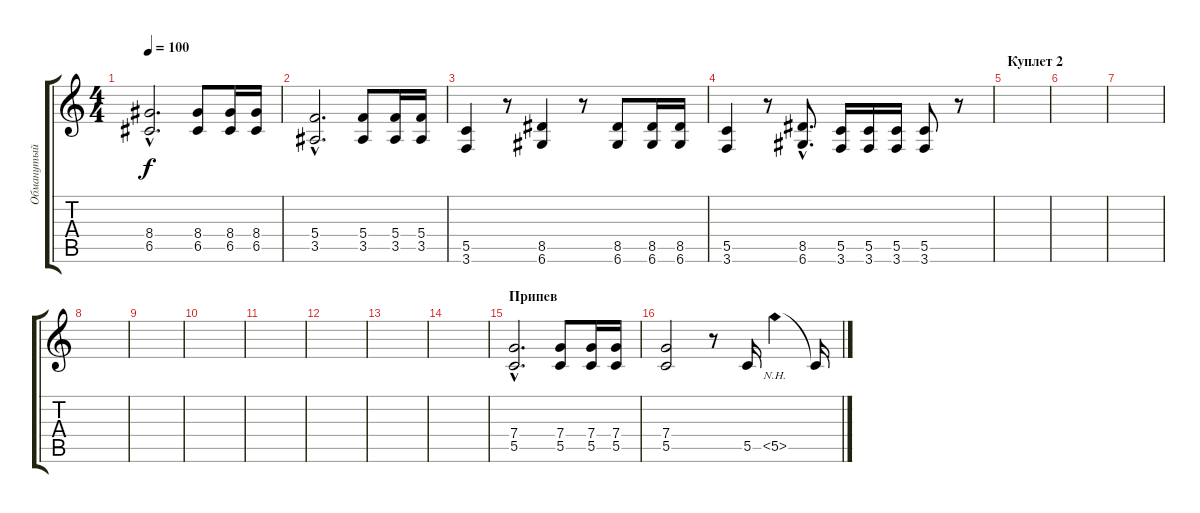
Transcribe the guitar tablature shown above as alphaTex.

\track ("Обманутый Митя" "Обманутый ") {instrument distortionguitar}
\staff {score tabs}
\tuning (D4 A3 F3 C3 G2 D2) {hide}
\ts (4 4)
\tempo 100
\clef g2
\ks c
(8.4{hac} 6.5{hac}).2{d dy f} (8.4 6.5).8 (8.4 6.5).16 (8.4 6.5).16 |
(5.4{hac} 3.5{hac}).2{d} (5.4 3.5).8 (5.4 3.5).16 (5.4 3.5).16 |
(5.5 3.6).4 r.8 (8.5 6.6).4 r.8 (8.5 6.6).8 (8.5 6.6).16 (8.5 6.6).16 |
(5.5 3.6).4 r.8 (8.5{hac} 6.6{hac}).8{d} (5.5 3.6).16 (5.5 3.6).16 (5.5 3.6).16 (5.5 3.6).8 r.8 |
\section ("" "Куплет 2")
|
|
|
|
|
|
|
|
|
|
\section ("" "Припев")
(7.4{hac} 5.5{hac}).2{d} (7.4 5.5).8 (7.4 5.5).16 (7.4 5.5).16 |
(7.4 5.5).2 r.8 5.5.16 5.5{nh}.4 5.5{t}.16
